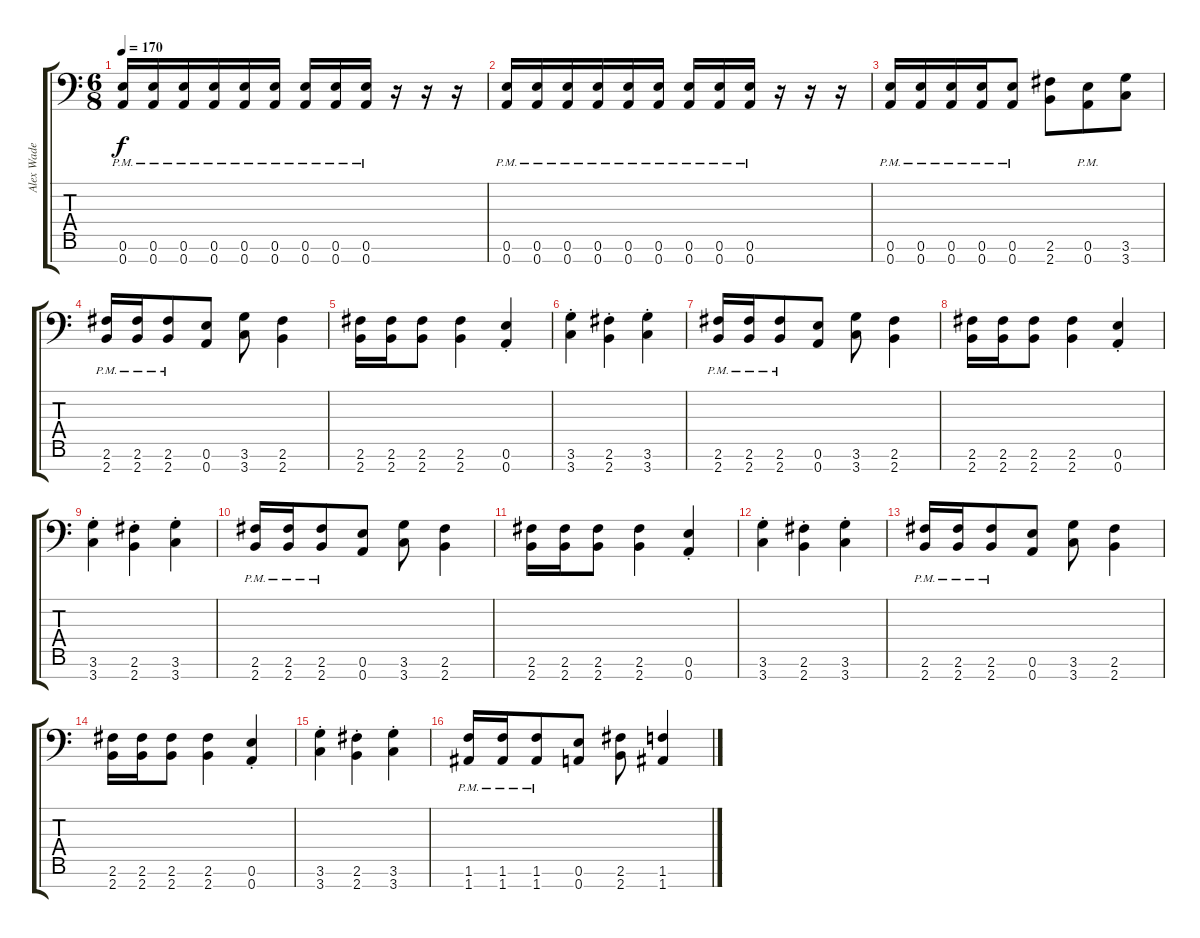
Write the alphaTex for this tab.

\track ("Alex Wade" "Alex Wade") {instrument distortionguitar}
\staff {score tabs}
\tuning (E4 B3 G3 D3 A2 E2 A1) {hide}
\ts (6 8)
\tempo 170
\clef f4
\ks c
(0.6{pm} 0.7{pm}).16{dy f} (0.6{pm} 0.7{pm}).16 (0.6{pm} 0.7{pm}).16 (0.6{pm} 0.7{pm}).16 (0.6{pm} 0.7{pm}).16 (0.6{pm} 0.7{pm}).16 (0.6{pm} 0.7{pm}).16 (0.6{pm} 0.7{pm}).16 (0.6{pm} 0.7{pm}).16 r.16 r.16 r.16 |
(0.6{pm} 0.7{pm}).16 (0.6{pm} 0.7{pm}).16 (0.6{pm} 0.7{pm}).16 (0.6{pm} 0.7{pm}).16 (0.6{pm} 0.7{pm}).16 (0.6{pm} 0.7{pm}).16 (0.6{pm} 0.7{pm}).16 (0.6{pm} 0.7{pm}).16 (0.6{pm} 0.7{pm}).16 r.16 r.16 r.16 |
(0.6{pm} 0.7{pm}).16 (0.6{pm} 0.7{pm}).16 (0.6{pm} 0.7{pm}).16 (0.6{pm} 0.7{pm}).16 (0.6{pm} 0.7{pm}).8 (2.6 2.7).8 (0.6{pm} 0.7{pm}).8 (3.6 3.7).8 |
(2.6{pm} 2.7{pm}).16 (2.6{pm} 2.7{pm}).16 (2.6{pm} 2.7{pm}).8 (0.6 0.7).8 (3.6 3.7).8 (2.6 2.7).4 |
(2.6 2.7).16 (2.6 2.7).16 (2.6 2.7).8 (2.6 2.7).4 (0.6{st} 0.7{st}).4 |
(3.6{st} 3.7{st}).4 (2.6{st} 2.7{st}).4 (3.6{st} 3.7{st}).4 |
(2.6{pm} 2.7{pm}).16 (2.6{pm} 2.7{pm}).16 (2.6{pm} 2.7{pm}).8 (0.6 0.7).8 (3.6 3.7).8 (2.6 2.7).4 |
(2.6 2.7).16 (2.6 2.7).16 (2.6 2.7).8 (2.6 2.7).4 (0.6{st} 0.7{st}).4 |
(3.6{st} 3.7{st}).4 (2.6{st} 2.7{st}).4 (3.6{st} 3.7{st}).4 |
(2.6{pm} 2.7{pm}).16 (2.6{pm} 2.7{pm}).16 (2.6{pm} 2.7{pm}).8 (0.6 0.7).8 (3.6 3.7).8 (2.6 2.7).4 |
(2.6 2.7).16 (2.6 2.7).16 (2.6 2.7).8 (2.6 2.7).4 (0.6{st} 0.7{st}).4 |
(3.6{st} 3.7{st}).4 (2.6{st} 2.7{st}).4 (3.6{st} 3.7{st}).4 |
(2.6{pm} 2.7{pm}).16 (2.6{pm} 2.7{pm}).16 (2.6{pm} 2.7{pm}).8 (0.6 0.7).8 (3.6 3.7).8 (2.6 2.7).4 |
(2.6 2.7).16 (2.6 2.7).16 (2.6 2.7).8 (2.6 2.7).4 (0.6{st} 0.7{st}).4 |
(3.6{st} 3.7{st}).4 (2.6{st} 2.7{st}).4 (3.6{st} 3.7{st}).4 |
(1.6{pm} 1.7{pm}).16 (1.6{pm} 1.7{pm}).16 (1.6{pm} 1.7{pm}).8 (0.6 0.7).8 (2.6 2.7).8 (1.6 1.7).4
